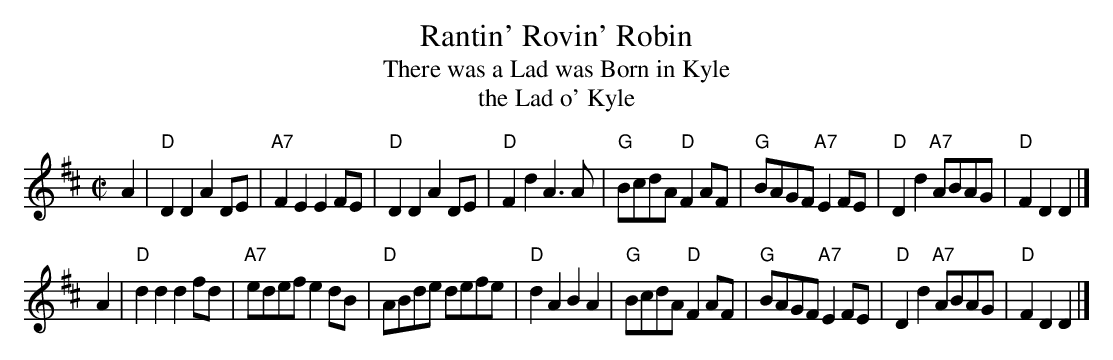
X:1
T: Rantin' Rovin' Robin
T: There was a Lad was Born in Kyle
T: the Lad o' Kyle
M: C|
L: 1/8
K: D
A2 \
| "D"D2D2 A2DE | "A7"F2E2 E2FE | "D"D2D2 A2DE | "D"F2d2 A3A \
| "G"BcdA "D"F2AF | "G"BAGF "A7"E2FE | "D"D2d2 "A7"ABAG | "D"F2D2 D2 |]
A2 \
|  "D"d2d2 d2fd | "A7"edef e2dB | "D"ABde defe | "D"d2A2 B2A2 \
| "G"BcdA "D"F2AF | "G"BAGF "A7"E2FE | "D"D2d2 "A7"ABAG | "D"F2D2 D2 |]
